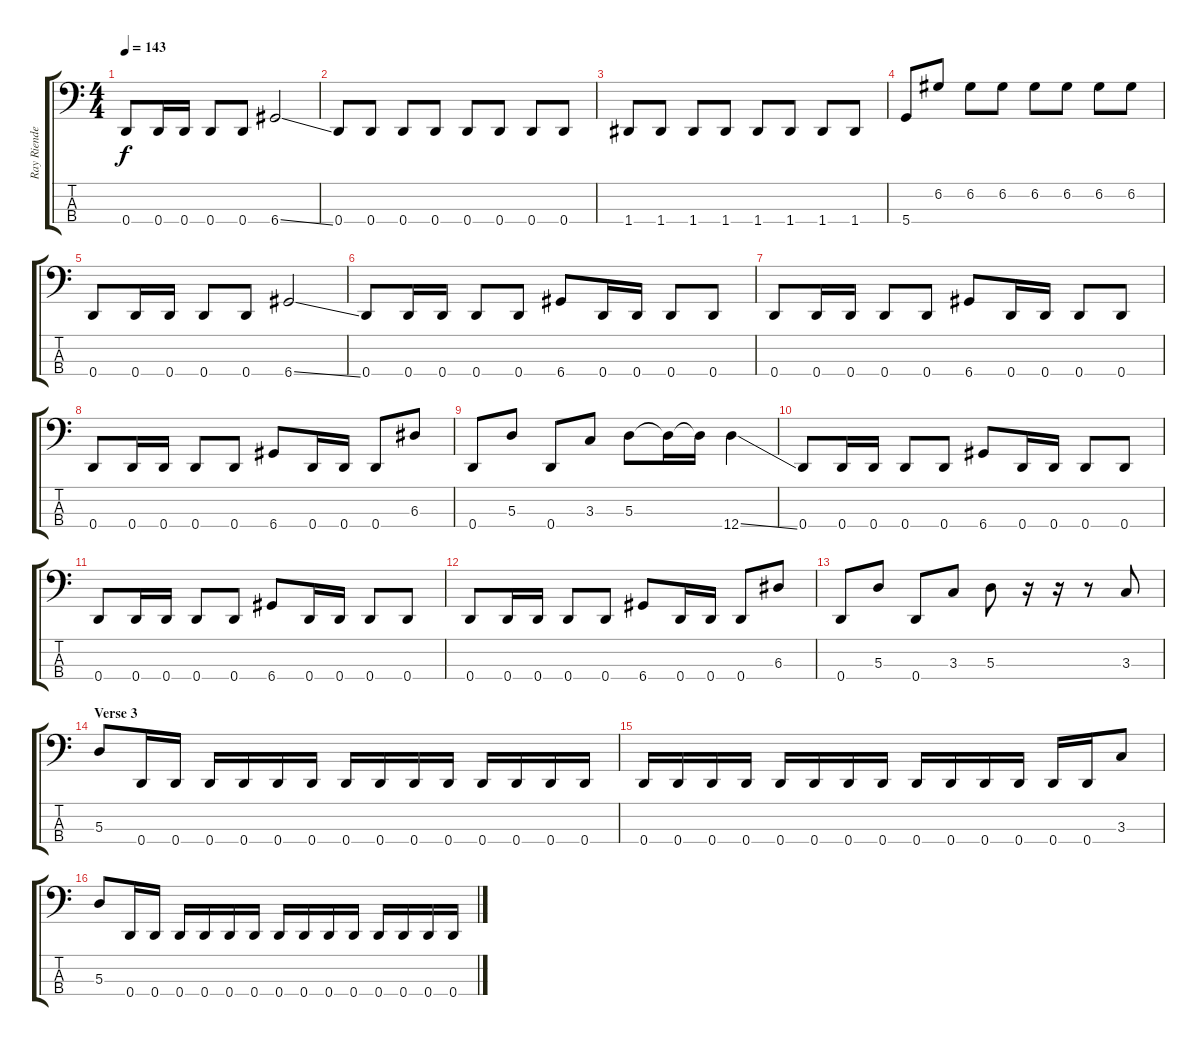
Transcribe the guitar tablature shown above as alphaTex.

\track ("Ray Riendeau" "Ray Riende") {instrument electricbassfinger}
\staff {score tabs}
\tuning (G2 D2 A1 D1) {hide}
\ts (4 4)
\tempo 143
\clef f4
\ks c
0.4.8{dy f} 0.4.16 0.4.16 0.4.8 0.4.8 6.4{ss}.2 |
0.4.8 0.4.8 0.4.8 0.4.8 0.4.8 0.4.8 0.4.8 0.4.8 |
1.4.8 1.4.8 1.4.8 1.4.8 1.4.8 1.4.8 1.4.8 1.4.8 |
5.4.8 6.2.8 6.2.8 6.2.8 6.2.8 6.2.8 6.2.8 6.2.8 |
0.4.8 0.4.16 0.4.16 0.4.8 0.4.8 6.4{ss}.2 |
0.4.8 0.4.16 0.4.16 0.4.8 0.4.8 6.4.8 0.4.16 0.4.16 0.4.8 0.4.8 |
0.4.8 0.4.16 0.4.16 0.4.8 0.4.8 6.4.8 0.4.16 0.4.16 0.4.8 0.4.8 |
0.4.8 0.4.16 0.4.16 0.4.8 0.4.8 6.4.8 0.4.16 0.4.16 0.4.8 6.3.8 |
0.4.8 5.3.8 0.4.8 3.3.8 5.3.8 5.3{t}.16 5.3{t}.16 12.4{ss}.4 |
0.4.8 0.4.16 0.4.16 0.4.8 0.4.8 6.4.8 0.4.16 0.4.16 0.4.8 0.4.8 |
0.4.8 0.4.16 0.4.16 0.4.8 0.4.8 6.4.8 0.4.16 0.4.16 0.4.8 0.4.8 |
0.4.8 0.4.16 0.4.16 0.4.8 0.4.8 6.4.8 0.4.16 0.4.16 0.4.8 6.3.8 |
0.4.8 5.3.8 0.4.8 3.3.8 5.3.8 r.16 r.16 r.8 3.3.8 |
\section ("" "Verse 3")
5.3.8 0.4.16 0.4.16 0.4.16 0.4.16 0.4.16 0.4.16 0.4.16 0.4.16 0.4.16 0.4.16 0.4.16 0.4.16 0.4.16 0.4.16 |
0.4.16 0.4.16 0.4.16 0.4.16 0.4.16 0.4.16 0.4.16 0.4.16 0.4.16 0.4.16 0.4.16 0.4.16 0.4.16 0.4.16 3.3.8 |
5.3.8 0.4.16 0.4.16 0.4.16 0.4.16 0.4.16 0.4.16 0.4.16 0.4.16 0.4.16 0.4.16 0.4.16 0.4.16 0.4.16 0.4.16
